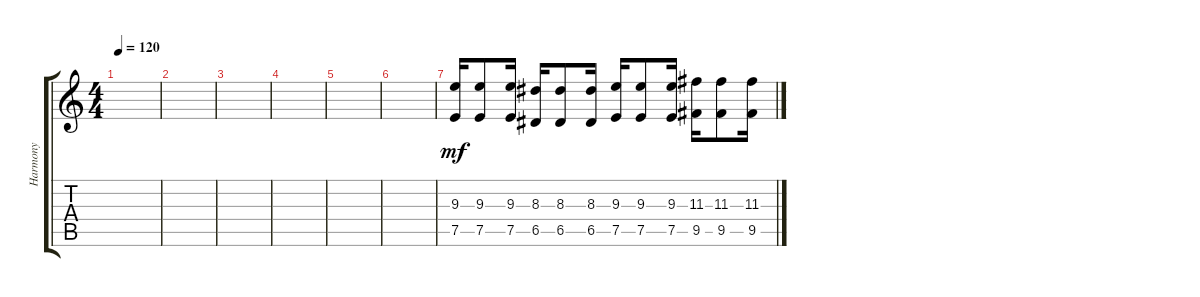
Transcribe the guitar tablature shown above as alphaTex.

\track ("Harmony" "Harmony") {instrument distortionguitar}
\staff {score tabs}
\tuning (E4 B3 G3 D3 A2 E2) {hide}
\ts (4 4)
\tempo 120
\clef g2
\ks c
|
|
|
|
|
|
(9.3 7.5).16{dy mf} (9.3 7.5).8 (9.3 7.5).16 (8.3 6.5).16 (8.3 6.5).8 (8.3 6.5).16 (9.3 7.5).16 (9.3 7.5).8 (9.3 7.5).16 (11.3 9.5).16 (11.3 9.5).8 (11.3 9.5).16
